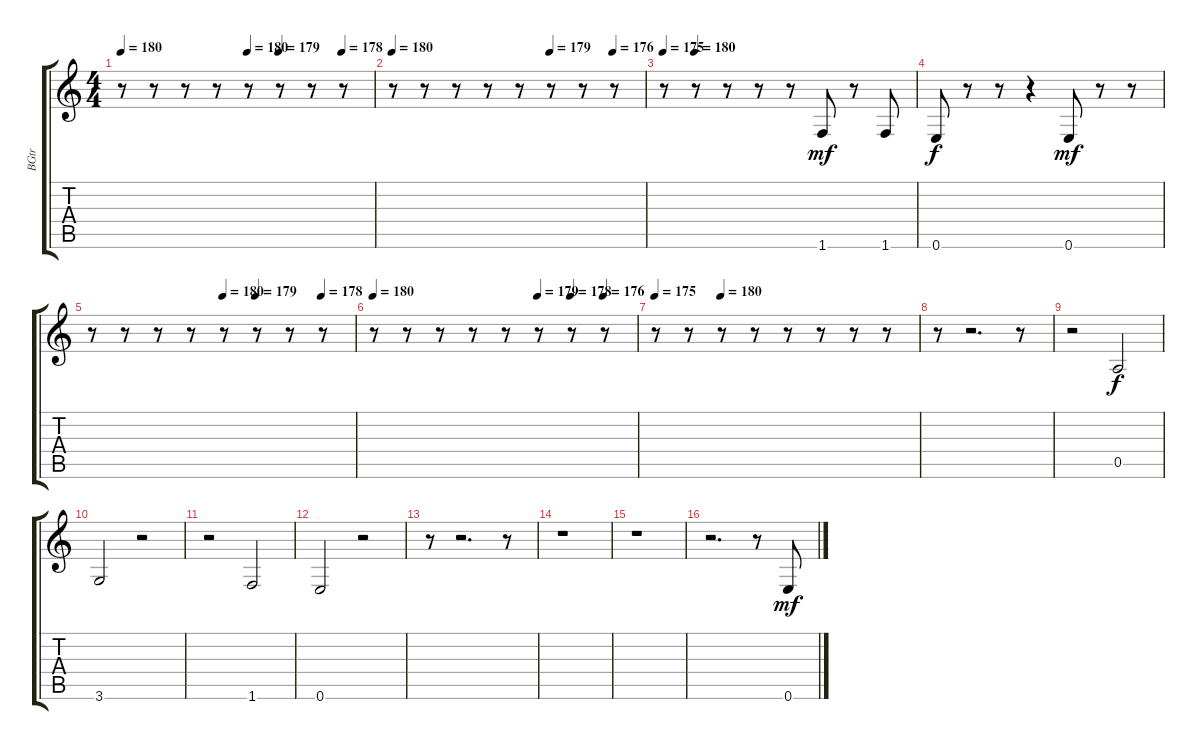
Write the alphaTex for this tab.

\track ("BGtr" "BGtr") {instrument electricbasspick}
\staff {score tabs}
\tuning (E4 B3 G3 D3 A2 E2) {hide}
\ts (4 4)
\tempo 180
\tempo (180 0.5)
\tempo (179 0.625)
\tempo (178 0.875)
\clef g2
\ks c
r.8{dy mf} r.8 r.8 r.8 r.8 r.8 r.8 r.8 |
\tempo 180
\tempo (179 0.625)
\tempo (176 0.875)
r.8 r.8 r.8 r.8 r.8 r.8 r.8 r.8 |
\tempo 175
\tempo (180 0.125)
r.8 r.8 r.8 r.8 r.8 1.6.8 r.8 1.6.8 |
0.6.8{dy f} r.8 r.8 r.4 0.6.8{dy mf} r.8 r.8 |
\tempo (180 0.5)
\tempo (179 0.625)
\tempo (178 0.875)
r.8 r.8 r.8 r.8 r.8 r.8 r.8 r.8 |
\tempo 180
\tempo (179 0.625)
\tempo (178 0.75)
\tempo (176 0.875)
r.8 r.8 r.8 r.8 r.8 r.8 r.8 r.8 |
\tempo 175
\tempo (180 0.25)
r.8 r.8 r.8 r.8 r.8 r.8 r.8 r.8 |
r.8 r.2{d} r.8 |
r.2 0.5.2{dy f} |
3.6.2 r.2 |
r.2 1.6.2 |
0.6.2 r.2 |
r.8 r.2{d} r.8 |
r.1 |
r.1 |
r.2{d} r.8 0.6.8{dy mf}
